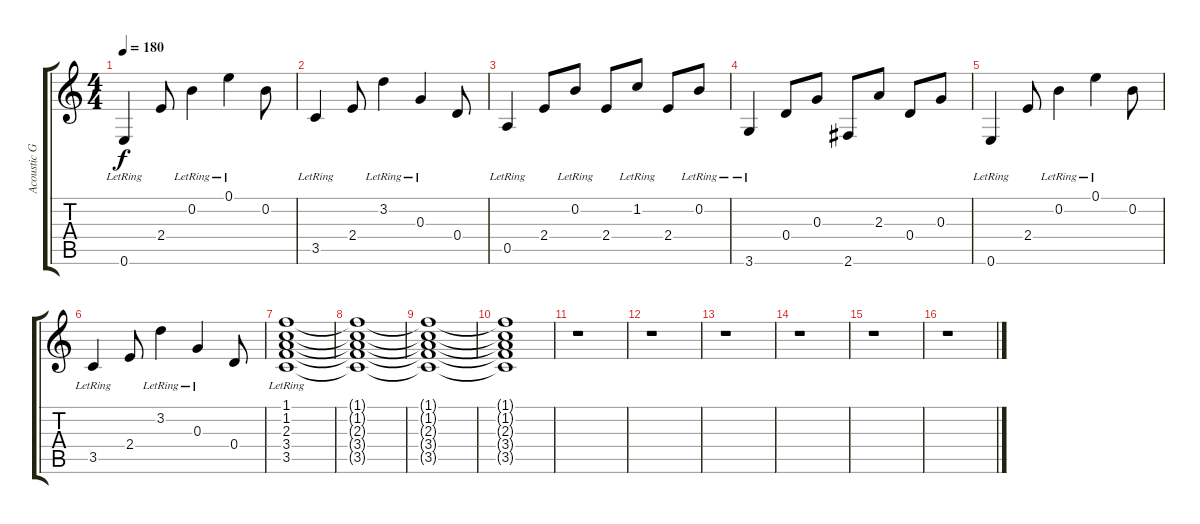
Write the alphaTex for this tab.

\track ("Acoustic Guitar" "Acoustic G") {instrument acousticguitarsteel}
\staff {score tabs}
\tuning (E4 B3 G3 D3 A2 E2) {hide}
\ts (4 4)
\tempo 180
\clef g2
\ks c
0.6{lr}.4{dy f} 2.4.8 0.2{lr}.4 0.1{lr}.4 0.2.8 |
3.5{lr}.4 2.4.8 3.2{lr}.4 0.3{lr}.4 0.4.8 |
0.5{lr}.4 2.4.8 0.2{lr}.8 2.4.8 1.2{lr}.8 2.4.8 0.2{lr}.8 |
3.6{lr}.4 0.4.8 0.3.8 2.6.8 2.3.8 0.4.8 0.3.8 |
0.6{lr}.4 2.4.8 0.2{lr}.4 0.1{lr}.4 0.2.8 |
3.5{lr}.4 2.4.8 3.2{lr}.4 0.3{lr}.4 0.4.8 |
(1.1 1.2 2.3 3.4 3.5{lr}).1{volume 10} |
(1.1{t} 1.2{t} 2.3{t} 3.4{t} 3.5{t}).1 |
(1.1{t} 1.2{t} 2.3{t} 3.4{t} 3.5{t}).1 |
(1.1{t} 1.2{t} 2.3{t} 3.4{t} 3.5{t}).1 |
r.1{volume 12} |
r.1 |
r.1 |
r.1 |
r.1 |
r.1
